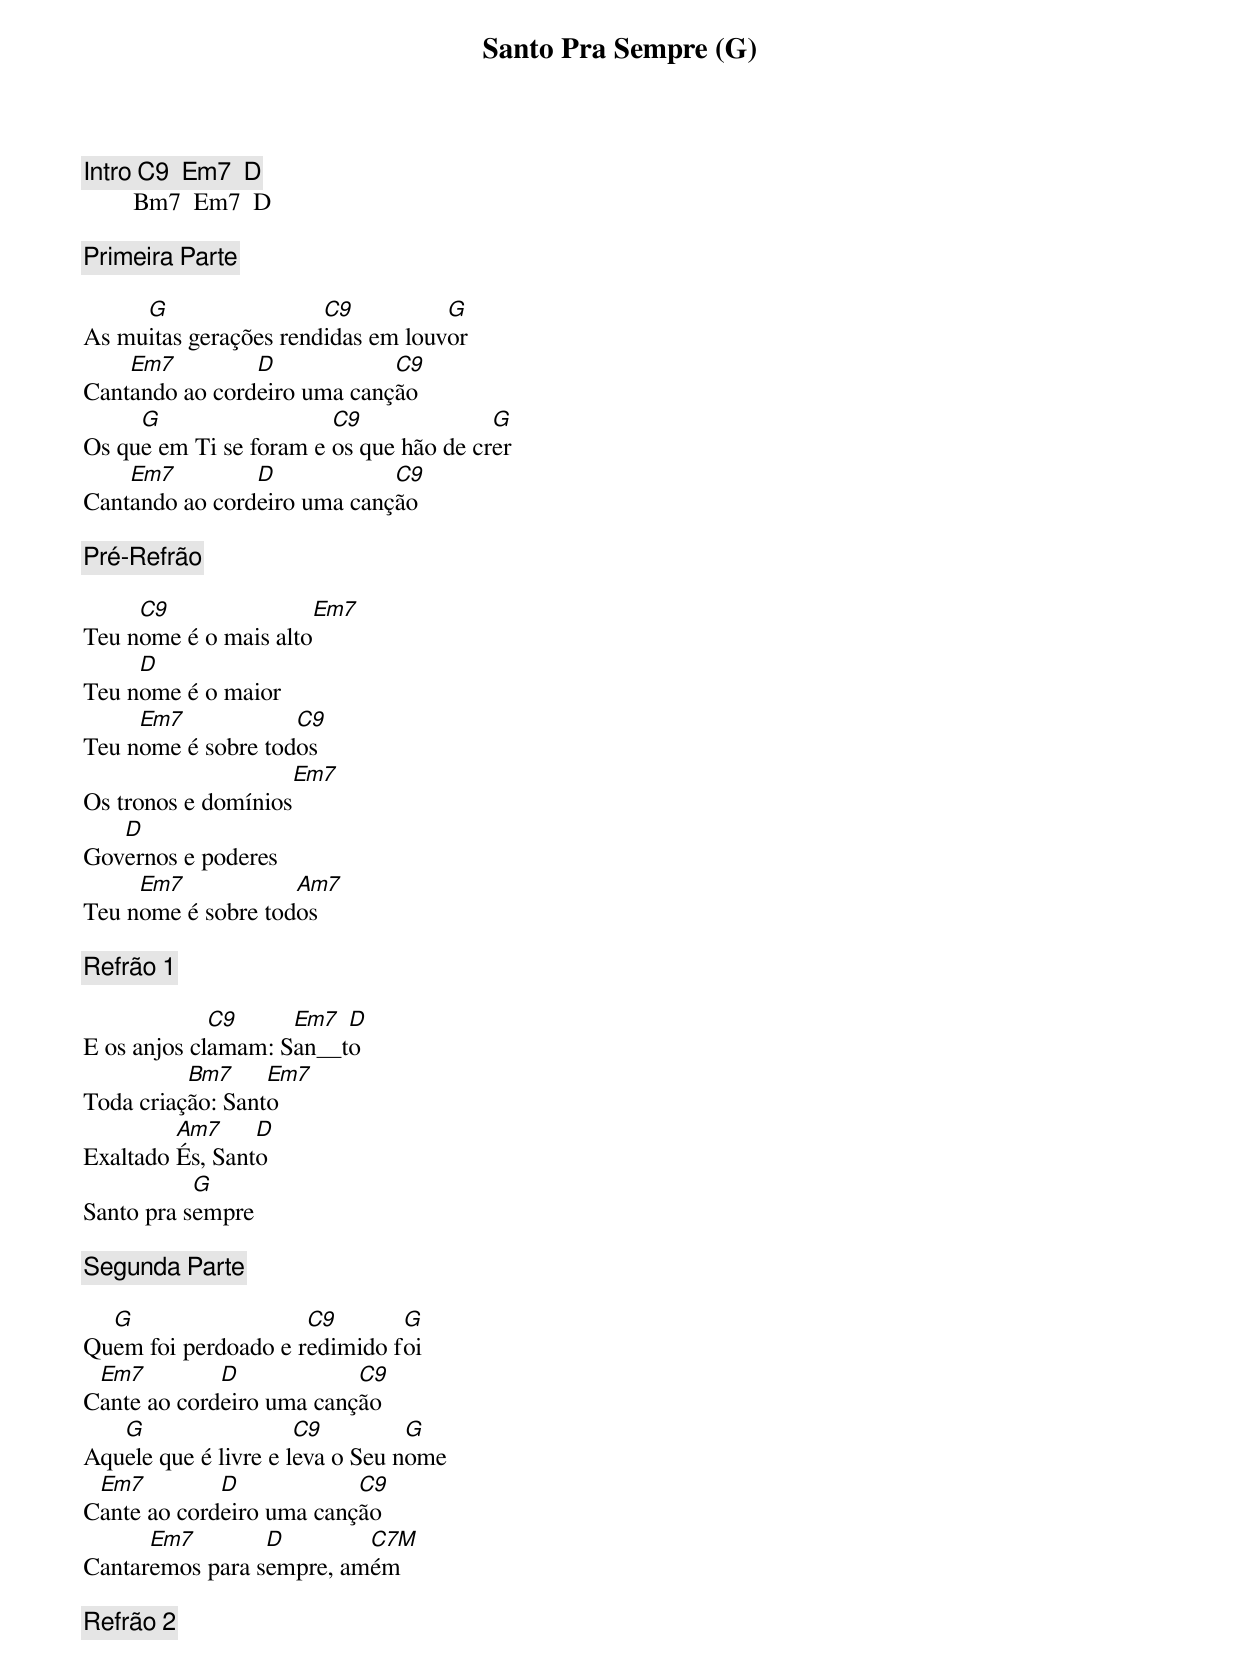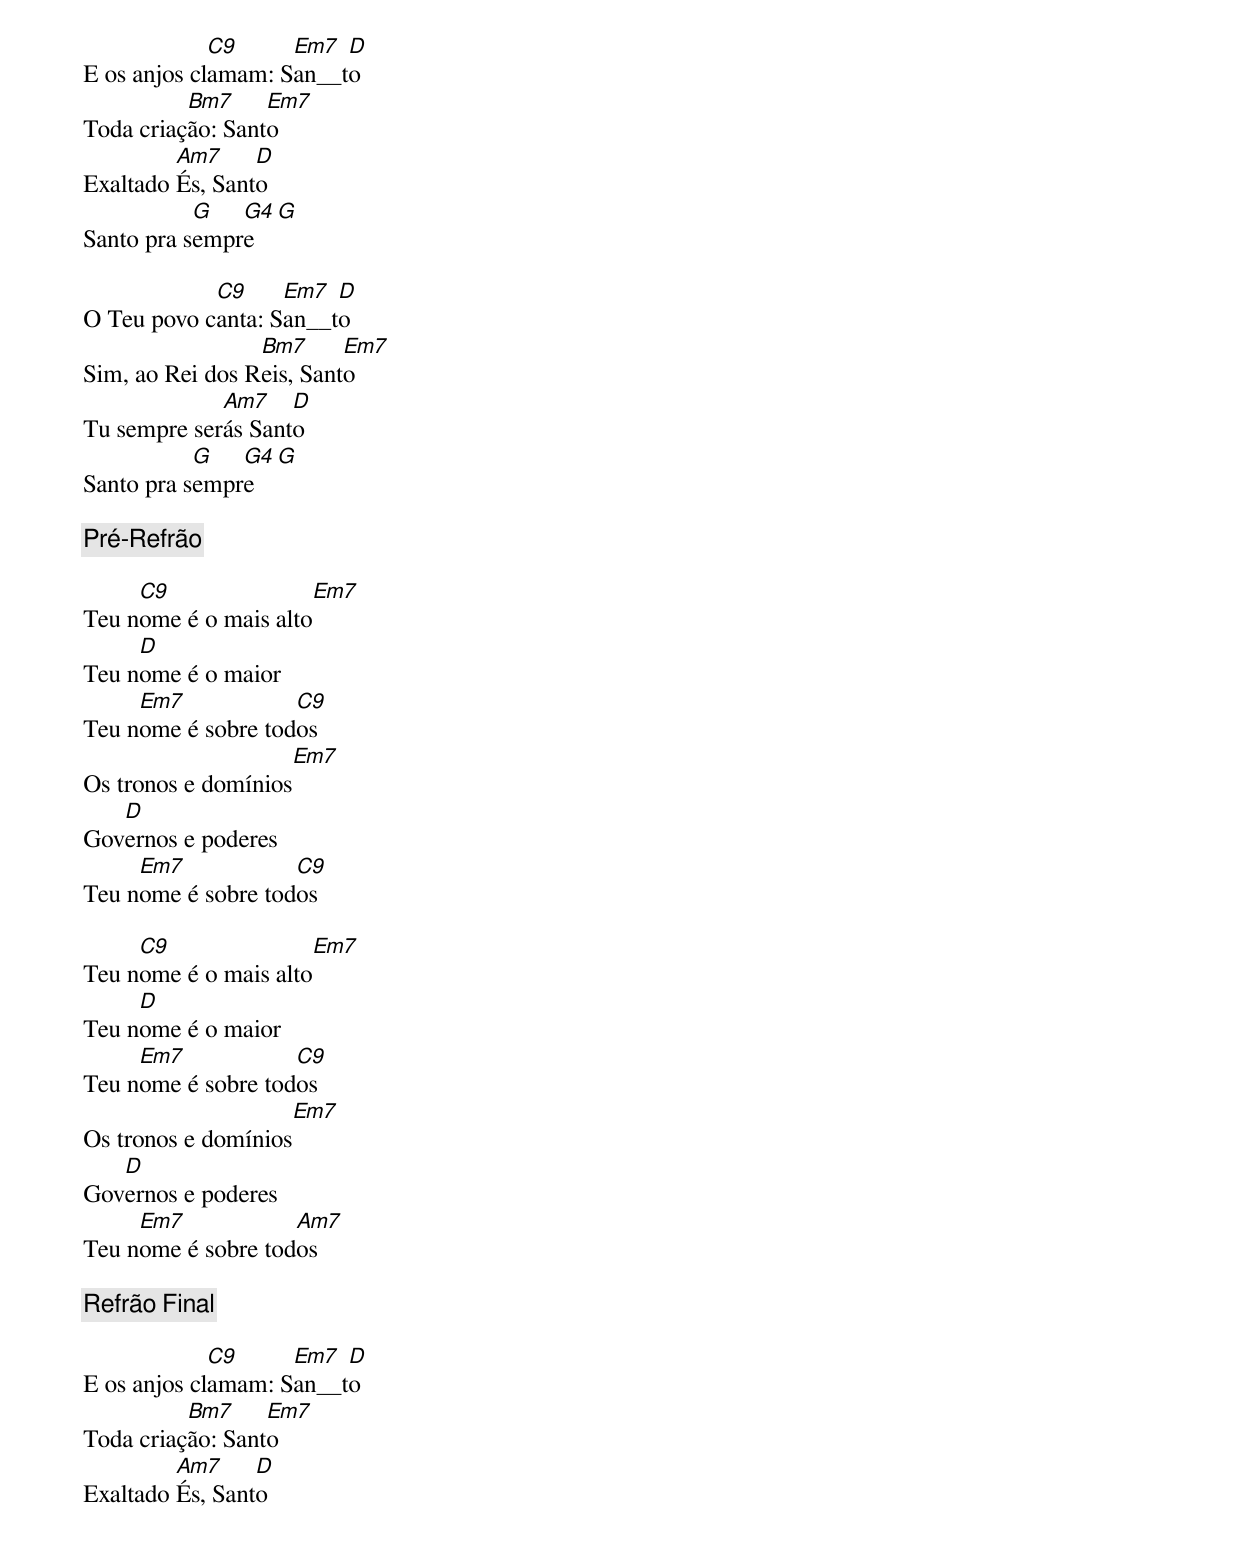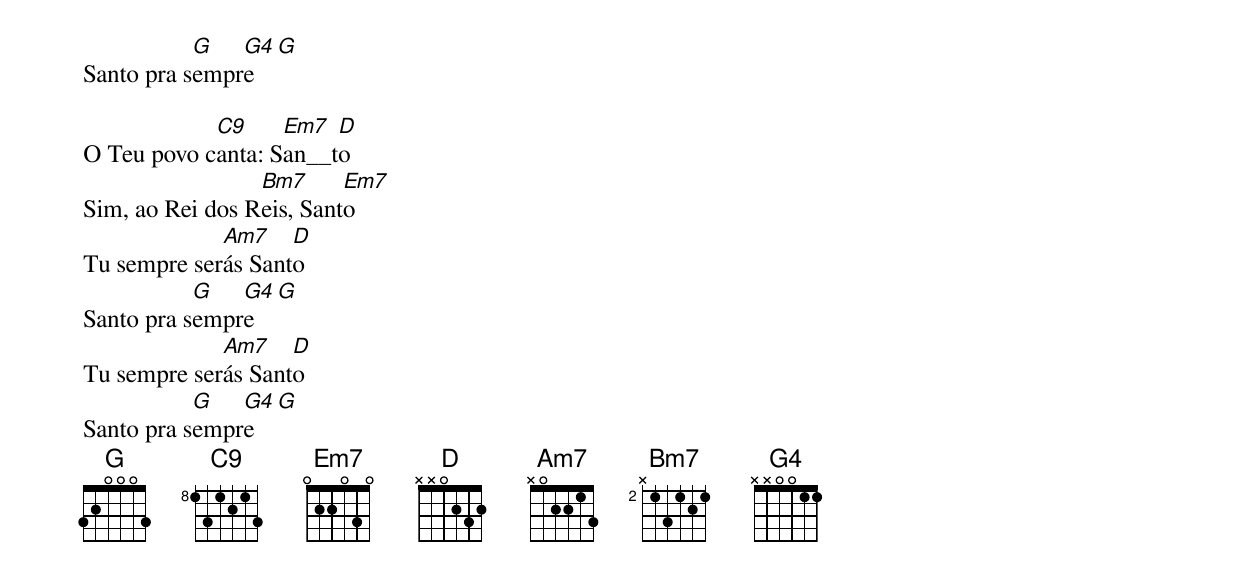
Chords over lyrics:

Santo Pra Sempre (G)

[Intro] C9  Em7  D
        Bm7  Em7  D

[Primeira Parte]

     G                 C9          G
As muitas gerações rendidas em louvor
    Em7         D            C9
Cantando ao cordeiro uma canção
     G                  C9              G
Os que em Ti se foram e os que hão de crer
    Em7         D            C9
Cantando ao cordeiro uma canção

[Pré-Refrão]

     C9                Em7
Teu nome é o mais alto
     D
Teu nome é o maior
     Em7            C9
Teu nome é sobre todos
                     Em7
Os tronos e domínios
   D
Governos e poderes
     Em7            Am7
Teu nome é sobre todos

[Refrão 1]

             C9     Em7  D
E os anjos clamam: San__to
          Bm7     Em7
Toda criação: Santo
         Am7     D
Exaltado És, Santo
           G
Santo pra sempre

[Segunda Parte]

  G                  C9       G
Quem foi perdoado e redimido foi
 Em7         D            C9
Cante ao cordeiro uma canção
   G                  C9         G
Aquele que é livre e leva o Seu nome
 Em7         D            C9
Cante ao cordeiro uma canção
      Em7        D        C7M
Cantaremos para sempre, amém

[Refrão 2]

             C9     Em7  D
E os anjos clamam: San__to
          Bm7     Em7
Toda criação: Santo
         Am7     D
Exaltado És, Santo
           G   G4  G
Santo pra sempre

            C9     Em7  D
O Teu povo canta: San__to
                 Bm7      Em7
Sim, ao Rei dos Reis, Santo
             Am7    D
Tu sempre serás Santo
           G   G4  G
Santo pra sempre

[Pré-Refrão]

     C9                Em7
Teu nome é o mais alto
     D
Teu nome é o maior
     Em7            C9
Teu nome é sobre todos
                     Em7
Os tronos e domínios
   D
Governos e poderes
     Em7            C9
Teu nome é sobre todos

     C9                Em7
Teu nome é o mais alto
     D
Teu nome é o maior
     Em7            C9
Teu nome é sobre todos
                     Em7
Os tronos e domínios
   D
Governos e poderes
     Em7            Am7
Teu nome é sobre todos

[Refrão Final]

             C9     Em7  D
E os anjos clamam: San__to
          Bm7     Em7
Toda criação: Santo
         Am7     D
Exaltado És, Santo
           G   G4  G
Santo pra sempre

            C9     Em7  D
O Teu povo canta: San__to
                 Bm7      Em7
Sim, ao Rei dos Reis, Santo
             Am7    D
Tu sempre serás Santo
           G   G4  G
Santo pra sempre
             Am7    D
Tu sempre serás Santo
           G   G4  G
Santo pra sempre
